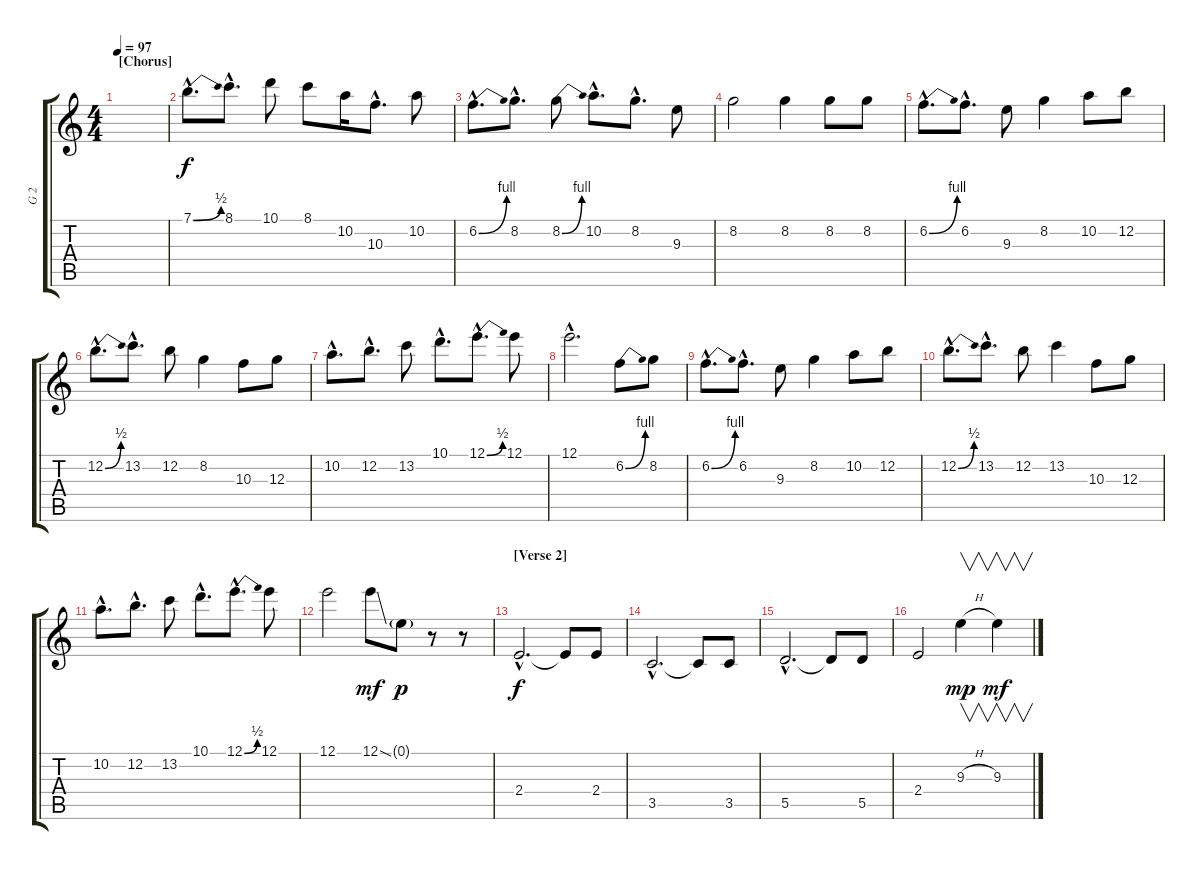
\track ("G 2" "G 2") {instrument distortionguitar}
\staff {score tabs}
\tuning (E4 B3 G3 D3 A2 E2) {hide}
\ts (4 4)
\section ("" "[Chorus]")
\tempo 97
\clef g2
\ks c
|
7.1{be (bend 0 0 60 2) hac}.8{d dy f volume 9} 8.1{hac}.8{d} 10.1.8 8.1.8 10.2.16 10.3{hac}.8{d} 10.2.8 |
6.2{be (bend 0 0 60 4) hac}.8{d} 8.2{hac}.8{d} 8.2{be (bend 0 0 60 4)}.8 10.2{hac}.8{d} 8.2{hac}.8{d} 9.3.8 |
8.2.2 8.2.4 8.2.8 8.2.8 |
6.2{be (bend 0 0 60 4) hac}.8{d} 6.2{hac}.8{d} 9.3.8 8.2.4 10.2.8 12.2.8 |
12.2{be (bend 0 0 60 2) hac}.8{d} 13.2{hac}.8{d} 12.2.8 8.2.4 10.3.8 12.3.8 |
10.2{hac}.8{d} 12.2{hac}.8{d} 13.2.8 10.1{hac}.8{d} 12.1{be (bend 0 0 60 2) hac}.8{d} 12.1.8 |
12.1{hac}.2{d} 6.2{be (bend 0 0 60 4)}.8{volume 13} 8.2.8 |
\section ("" "")
6.2{be (bend 0 0 60 4) hac}.8{d} 6.2{hac}.8{d} 9.3.8 8.2.4 10.2.8 12.2.8 |
12.2{be (bend 0 0 60 2) hac}.8{d} 13.2{hac}.8{d} 12.2.8 13.2.4 10.3.8 12.3.8 |
10.2{hac}.8{d} 12.2{hac}.8{d} 13.2.8 10.1{hac}.8{d} 12.1{be (bend 0 0 60 2) hac}.8{d} 12.1.8 |
12.1.2 12.1{ss}.8{dy mf} 0.1{g}.8{dy p} r.8 r.8 |
\section ("" "[Verse 2]")
2.4{hac}.2{d dy f volume 15 balance 13} 2.4{t}.8 2.4.8 |
3.5{hac}.2{d} 3.5{t}.8 3.5.8 |
5.5{hac}.2{d} 5.5{t}.8 5.5.8 |
2.4.2 9.3{h}.4{v dy mp} 9.3.4{v dy mf}
